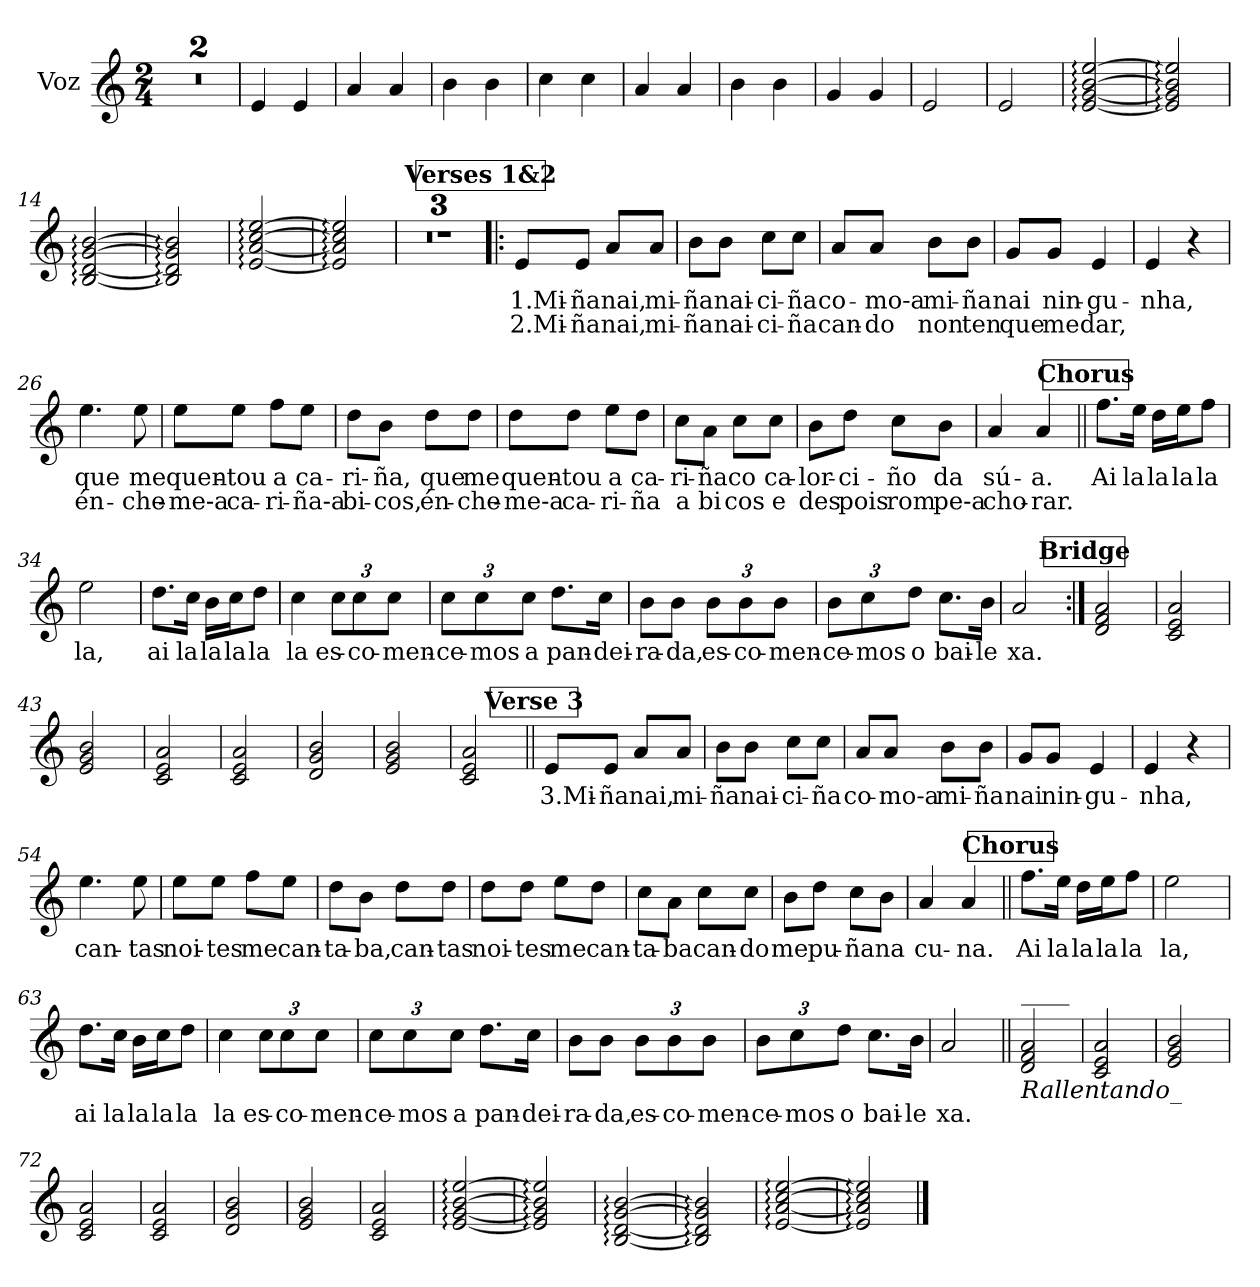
**kern	**text	**text
*part1	*part1	*part1
*staff1	*staff1	*staff1
*I"Voz	*	*
*I'V.	*	*
*clefG2	*	*
*k[]	*	*
*M2/4	*	*
=1	=1	=1
2r	.	.
=2	=2	=2
2r	.	.
=3	=3	=3
4e/	.	.
4e/	.	.
=4	=4	=4
4a/	.	.
4a/	.	.
=5	=5	=5
4b\	.	.
4b\	.	.
=6	=6	=6
4cc\	.	.
4cc\	.	.
=7	=7	=7
4a/	.	.
4a/	.	.
=8	=8	=8
4b\	.	.
4b\	.	.
=9	=9	=9
4g/	.	.
4g/	.	.
=10	=10	=10
2e/	.	.
=11	=11	=11
2e/	.	.
=12	=12	=12
[2e/: [2g/: [2b/: [2ee/:	.	.
=13	=13	=13
2e/]: 2g/]: 2b/]: 2ee/]:	.	.
=14	=14	=14
[2B/: [2d/: [2g/: [2b/:	.	.
=15	=15	=15
2B/]: 2d/]: 2g/]: 2b/]:	.	.
=16	=16	=16
[2e/: [2a/: [2cc/: [2ee/:	.	.
=17	=17	=17
2e/]: 2a/]: 2cc/]: 2ee/]:	.	.
=18	=18	=18
2r	.	.
=19	=19	=19
2r	.	.
=20	=20	=20
2r	.	.
!!LO:REH:place=s1:a:B:fs=14:t=Verses 1&2
=21!|:	=21!|:	=21!|:
!	!LO:LY:b	!LO:LY:b
8e/L	1.Mi-	2.Mi-
!	!LO:LY:b	!LO:LY:b
8e/J	ña	ña
!	!LO:LY:b	!LO:LY:b
8a/L	nai,	nai,
!	!LO:LY:b	!LO:LY:b
8a/J	mi-	mi-
=22	=22	=22
!	!LO:LY:b	!LO:LY:b
8b\L	-ña	-ña
!	!LO:LY:b	!LO:LY:b
8b\J	nai-	nai-
!	!LO:LY:b	!LO:LY:b
8cc\L	-ci-	-ci-
!	!LO:LY:b	!LO:LY:b
8cc\J	-ña	-ña
!!LO:LB:g=z
=23	=23	=23
!	!LO:LY:b	!LO:LY:b
8a/L	co-	can-
!	!LO:LY:b	!LO:LY:b
8a/J	-mo-a	-do
!	!LO:LY:b	!LO:LY:b
8b\L	mi-	non
!	!LO:LY:b	!LO:LY:b
8b\J	-ña	ten
=24	=24	=24
!	!LO:LY:b	!LO:LY:b
8g/L	nai	que
!	!LO:LY:b	!LO:LY:b
8g/J	nin-	me
!	!LO:LY:b	!LO:LY:b
4e/	-gu-	dar,
=25	=25	=25
!	!LO:LY:b	!
4e/	-nha,	.
4r	.	.
=26	=26	=26
!	!LO:LY:b	!LO:LY:b
4.ee\	que	én-
!	!LO:LY:b	!LO:LY:b
8ee\	me	-che-
=27	=27	=27
!	!LO:LY:b	!LO:LY:b
8ee\L	quen-	-me-a
!	!LO:LY:b	!LO:LY:b
8ee\J	-tou	ca-
!	!LO:LY:b	!LO:LY:b
8ff\L	a	-ri-
!	!LO:LY:b	!LO:LY:b
8ee\J	ca-	-ña-a
=28	=28	=28
!	!LO:LY:b	!LO:LY:b
8dd\L	-ri-	bi-
!	!LO:LY:b	!LO:LY:b
8b\J	-ña,	-cos,
!	!LO:LY:b	!LO:LY:b
8dd\L	que	én-
!	!LO:LY:b	!LO:LY:b
8dd\J	me	-che-
=29	=29	=29
!	!LO:LY:b	!LO:LY:b
8dd\L	quen-	-me-a
!	!LO:LY:b	!LO:LY:b
8dd\J	-tou	ca-
!	!LO:LY:b	!LO:LY:b
8ee\L	a	-ri-
!	!LO:LY:b	!LO:LY:b
8dd\J	ca-	-ña
=30	=30	=30
!	!LO:LY:b	!LO:LY:b
8cc\L	-ri-	a
!	!LO:LY:b	!LO:LY:b
8a\J	-ña	bi
!	!LO:LY:b	!LO:LY:b
8cc\L	co	cos
!	!LO:LY:b	!LO:LY:b
8cc\J	ca-	e
=31	=31	=31
!	!LO:LY:b	!LO:LY:b
8b\L	-lor-	des
!	!LO:LY:b	!LO:LY:b
8dd\J	-ci-	pois
!	!LO:LY:b	!LO:LY:b
8cc\L	-ño	rom
!	!LO:LY:b	!LO:LY:b
8b\J	da	pe-a
!!LO:LB:g=z
=32	=32	=32
!	!LO:LY:b	!LO:LY:b
4a/	sú-	cho-
!	!LO:LY:b	!LO:LY:b
4a/	-a.	-rar.
!!LO:REH:place=s1:a:B:fs=14:t=Chorus
=33||	=33||	=33||
!	!LO:LY:b	!
8.ff\L	Ai	.
!	!LO:LY:b	!
16ee\Jk	la	.
!	!LO:LY:b	!
16dd\LL	la	.
!	!LO:LY:b	!
16ee\J	la	.
!	!LO:LY:b	!
8ff\J	la	.
=34	=34	=34
!	!LO:LY:b	!
2ee\	la,	.
=35	=35	=35
!	!LO:LY:b	!
8.dd\L	ai	.
!	!LO:LY:b	!
16cc\Jk	la	.
!	!LO:LY:b	!
16b\LL	la	.
!	!LO:LY:b	!
16cc\J	la	.
!	!LO:LY:b	!
8dd\J	la	.
=36	=36	=36
!	!LO:LY:b	!
4cc\	la	.
*Xbrackettup	*	*
!	!LO:LY:b	!
12cc\L	es-	.
!	!LO:LY:b	!
12cc\	-co-	.
!	!LO:LY:b	!
12cc\J	-men-	.
=37	=37	=37
!	!LO:LY:b	!
12cc\L	-ce-	.
!	!LO:LY:b	!
12cc\	-mos	.
!	!LO:LY:b	!
12cc\J	a	.
!	!LO:LY:b	!
8.dd\L	pan-	.
!	!LO:LY:b	!
16cc\Jk	-dei-	.
=38	=38	=38
!	!LO:LY:b	!
8b\L	-ra-	.
!	!LO:LY:b	!
8b\J	-da,	.
!	!LO:LY:b	!
12b\L	es-	.
!	!LO:LY:b	!
12b\	-co-	.
!	!LO:LY:b	!
12b\J	-men-	.
=39	=39	=39
!	!LO:LY:b	!
12b\L	-ce-	.
!	!LO:LY:b	!
12cc\	-mos	.
!	!LO:LY:b	!
12dd\J	o	.
!	!LO:LY:b	!
8.cc\L	bai-	.
!	!LO:LY:b	!
16b\Jk	-le	.
=40	=40	=40
!	!LO:LY:b	!
2a/	xa.	.
!!LO:REH:place=s1:a:B:fs=14:t=Bridge
=41:|!	=41:|!	=41:|!
2d/ 2f/ 2a/	.	.
=42	=42	=42
2c/ 2e/ 2a/	.	.
=43	=43	=43
2e/ 2g/ 2b/	.	.
!!LO:LB:g=z
=44	=44	=44
2c/ 2e/ 2a/	.	.
=45	=45	=45
2c/ 2e/ 2a/	.	.
=46	=46	=46
2d/ 2g/ 2b/	.	.
=47	=47	=47
2e/ 2g/ 2b/	.	.
=48	=48	=48
2c/ 2e/ 2a/	.	.
!!LO:REH:place=s1:a:B:fs=14:t=Verse 3
=49||	=49||	=49||
!	!LO:LY:b	!
8e/L	3.Mi-	.
!	!LO:LY:b	!
8e/J	ña	.
!	!LO:LY:b	!
8a/L	nai,	.
!	!LO:LY:b	!
8a/J	mi-	.
=50	=50	=50
!	!LO:LY:b	!
8b\L	-ña	.
!	!LO:LY:b	!
8b\J	nai-	.
!	!LO:LY:b	!
8cc\L	-ci-	.
!	!LO:LY:b	!
8cc\J	-ña	.
=51	=51	=51
!	!LO:LY:b	!
8a/L	co-	.
!	!LO:LY:b	!
8a/J	-mo-a	.
!	!LO:LY:b	!
8b\L	mi-	.
!	!LO:LY:b	!
8b\J	-ña	.
=52	=52	=52
!	!LO:LY:b	!
8g/L	nai	.
!	!LO:LY:b	!
8g/J	nin-	.
!	!LO:LY:b	!
4e/	-gu-	.
=53	=53	=53
!	!LO:LY:b	!
4e/	-nha,	.
4r	.	.
=54	=54	=54
!	!LO:LY:b	!
4.ee\	can-	.
!	!LO:LY:b	!
8ee\	-tas	.
=55	=55	=55
!	!LO:LY:b	!
8ee\L	noi-	.
!	!LO:LY:b	!
8ee\J	-tes	.
!	!LO:LY:b	!
8ff\L	me	.
!	!LO:LY:b	!
8ee\J	can-	.
=56	=56	=56
!	!LO:LY:b	!
8dd\L	-ta-	.
!	!LO:LY:b	!
8b\J	-ba,	.
!	!LO:LY:b	!
8dd\L	can-	.
!	!LO:LY:b	!
8dd\J	-tas	.
!!LO:LB:g=z
=57	=57	=57
!	!LO:LY:b	!
8dd\L	noi-	.
!	!LO:LY:b	!
8dd\J	-tes	.
!	!LO:LY:b	!
8ee\L	me	.
!	!LO:LY:b	!
8dd\J	can-	.
=58	=58	=58
!	!LO:LY:b	!
8cc\L	-ta-	.
!	!LO:LY:b	!
8a\J	-ba	.
!	!LO:LY:b	!
8cc\L	can-	.
!	!LO:LY:b	!
8cc\J	-do	.
=59	=59	=59
!	!LO:LY:b	!
8b\L	me	.
!	!LO:LY:b	!
8dd\J	pu-	.
!	!LO:LY:b	!
8cc\L	-ña	.
!	!LO:LY:b	!
8b\J	na	.
=60	=60	=60
!	!LO:LY:b	!
4a/	cu-	.
!	!LO:LY:b	!
4a/	-na.	.
!!LO:REH:place=s1:a:B:fs=14:t=Chorus
=61||	=61||	=61||
!	!LO:LY:b	!
8.ff\L	Ai	.
!	!LO:LY:b	!
16ee\Jk	la	.
!	!LO:LY:b	!
16dd\LL	la	.
!	!LO:LY:b	!
16ee\J	la	.
!	!LO:LY:b	!
8ff\J	la	.
=62	=62	=62
!	!LO:LY:b	!
2ee\	la,	.
=63	=63	=63
!	!LO:LY:b	!
8.dd\L	ai	.
!	!LO:LY:b	!
16cc\Jk	la	.
!	!LO:LY:b	!
16b\LL	la	.
!	!LO:LY:b	!
16cc\J	la	.
!	!LO:LY:b	!
8dd\J	la	.
=64	=64	=64
!	!LO:LY:b	!
4cc\	la	.
!	!LO:LY:b	!
12cc\L	es-	.
!	!LO:LY:b	!
12cc\	-co-	.
!	!LO:LY:b	!
12cc\J	-men-	.
=65	=65	=65
!	!LO:LY:b	!
12cc\L	-ce-	.
!	!LO:LY:b	!
12cc\	-mos	.
!	!LO:LY:b	!
12cc\J	a	.
!	!LO:LY:b	!
8.dd\L	pan-	.
!	!LO:LY:b	!
16cc\Jk	-dei-	.
!!LO:LB:g=z
=66	=66	=66
!	!LO:LY:b	!
8b\L	-ra-	.
!	!LO:LY:b	!
8b\J	-da,	.
!	!LO:LY:b	!
12b\L	es-	.
!	!LO:LY:b	!
12b\	-co-	.
!	!LO:LY:b	!
12b\J	-men-	.
=67	=67	=67
!	!LO:LY:b	!
12b\L	-ce-	.
!	!LO:LY:b	!
12cc\	-mos	.
!	!LO:LY:b	!
12dd\J	o	.
!	!LO:LY:b	!
8.cc\L	bai-	.
!	!LO:LY:b	!
16b\Jk	-le	.
=68	=68	=68
!	!LO:LY:b	!
2a/	xa.	.
=69||	=69||	=69||
!!LO:REH:place=s1:a:B:fs=14:t=OUTRO
*MM95	*	*
!LO:TX:b:i:t=Rallentando_	!	!
!LO:TX:t=____	!	!
2d/ 2f/ 2a/	.	.
=70	=70	=70
2c/ 2e/ 2a/	.	.
=71	=71	=71
*MM90	*	*
2e/ 2g/ 2b/	.	.
=72	=72	=72
2c/ 2e/ 2a/	.	.
=73	=73	=73
*MM80	*	*
2c/ 2e/ 2a/	.	.
=74	=74	=74
2d/ 2g/ 2b/	.	.
=75	=75	=75
2e/ 2g/ 2b/	.	.
=76	=76	=76
2c/ 2e/ 2a/	.	.
=77	=77	=77
[2e/: [2g/: [2b/: [2ee/:	.	.
=78	=78	=78
2e/]: 2g/]: 2b/]: 2ee/]:	.	.
=79	=79	=79
[2B/: [2d/: [2g/: [2b/:	.	.
=80	=80	=80
2B/]: 2d/]: 2g/]: 2b/]:	.	.
=81	=81	=81
[2e/: [2a/: [2cc/: [2ee/:	.	.
=82	=82	=82
2e/]: 2a/]: 2cc/]: 2ee/]:	.	.
==	==	==
*-	*-	*-
